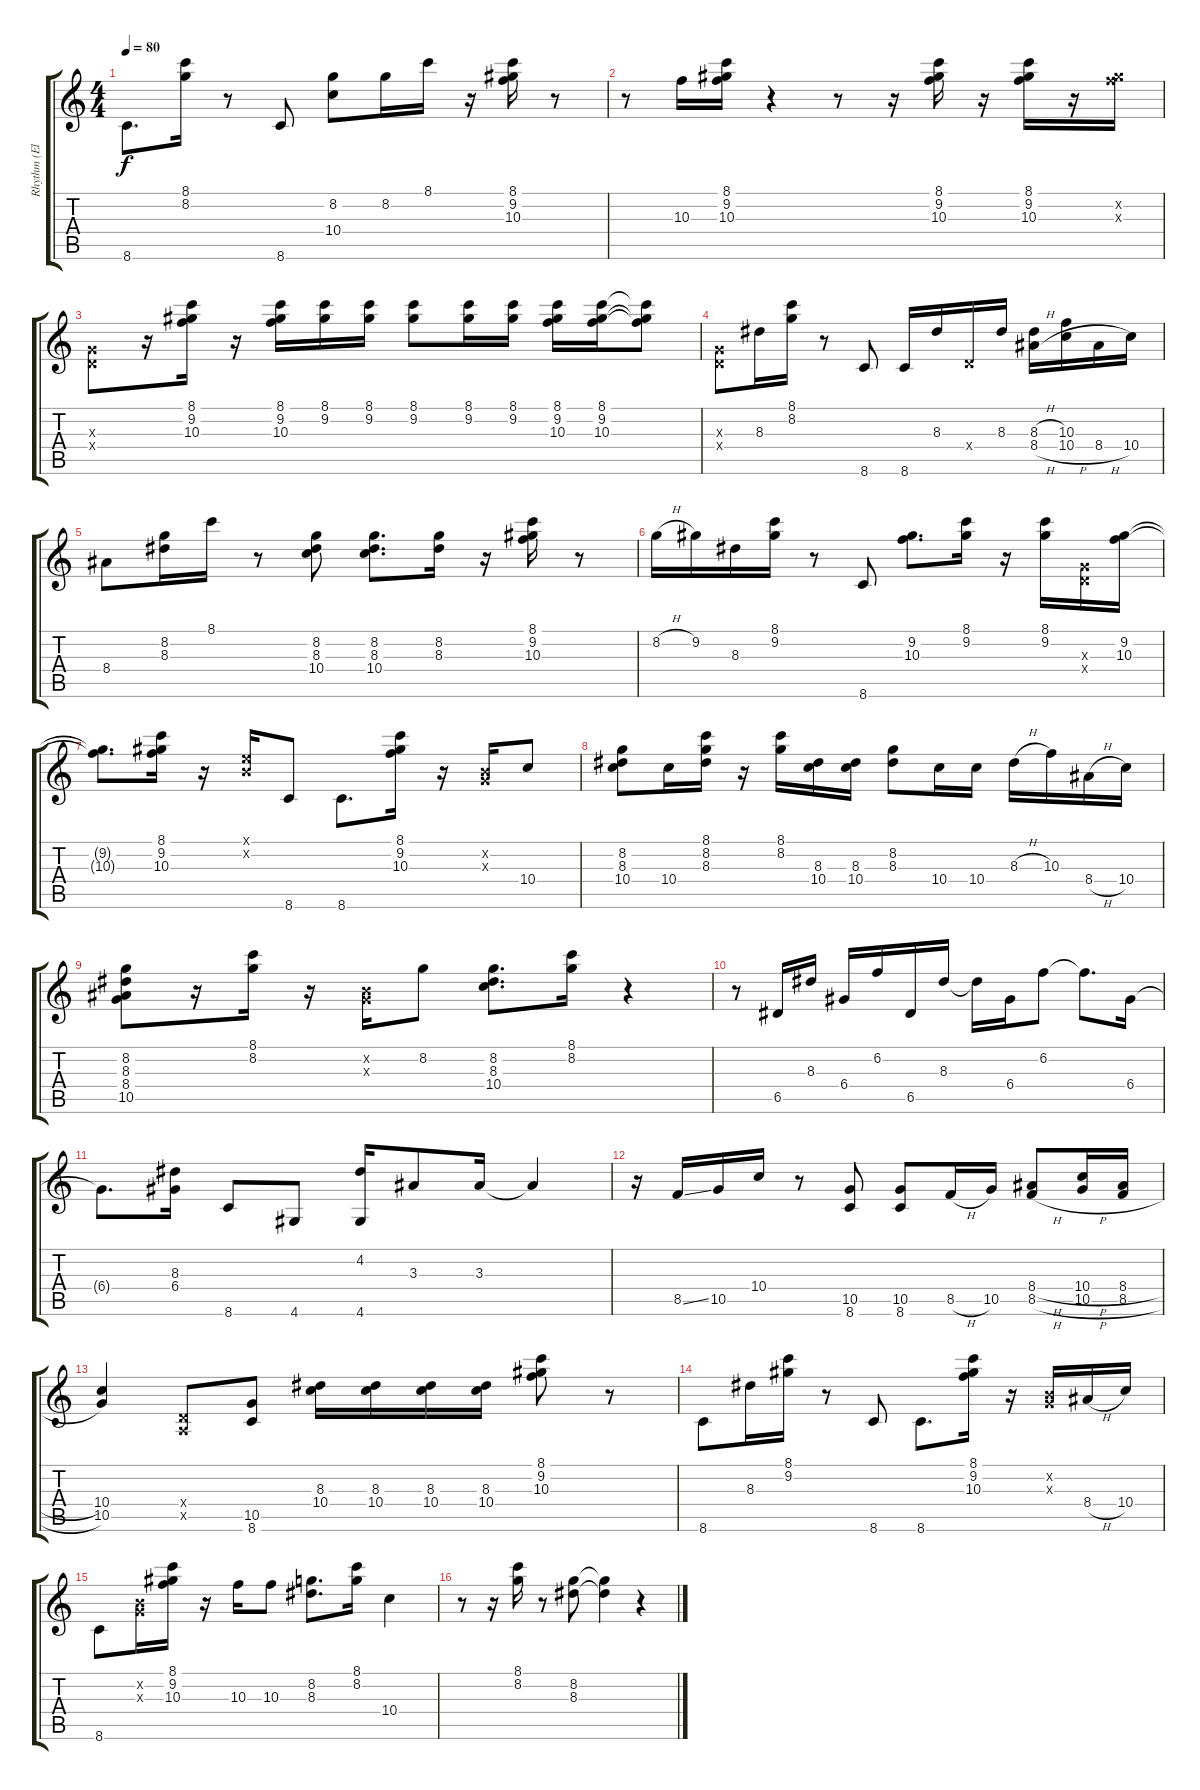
\track ("Rhythm (Electric Guitar (Clean)" "Rhythm (El") {instrument electricguitarclean}
\staff {score tabs}
\tuning (E4 B3 G3 D3 A2 E2) {hide}
\ts (4 4)
\tempo 80
\clef g2
\ks c
8.6.8{d dy f instrument electricguitarclean} (8.1 8.2).16 r.8 8.6.8 (8.2 10.4).8 8.2.16 8.1.16 r.16 (8.1 9.2 10.3).16 r.8 |
r.8 10.3.16 (8.1 9.2 10.3).16 r.4 r.8 r.16 (8.1 9.2 10.3).16 r.16 (8.1 9.2 10.3).16 r.16 (9.2{x} 10.3{x}).16 |
(0.3{x} 0.4{x}).8 r.16 (8.1 9.2 10.3).16 r.16 (8.1 9.2 10.3).16 (8.1 9.2).16 (8.1 9.2).16 (8.1 9.2).8 (8.1 9.2).16 (8.1 9.2).16 (8.1 9.2 10.3).16 (8.1 9.2 10.3).16 (8.1{t} 9.2{t} 10.3{t}).8 |
(0.3{x} 0.4{x}).8 8.3.16 (8.1 8.2).16 r.8 8.6.8 8.6.16 8.3.16 0.4{x}.16 8.3.16 (8.3{h} 8.4{h}).16 (10.3 10.4{h}).16 8.4{h}.16 10.4.16 |
8.4.8 (8.2 8.3).16 8.1.16 r.8 (8.2 8.3 10.4).8 (8.2 8.3 10.4).8{d} (8.2 8.3).16 r.16 (8.1 9.2 10.3).16 r.8 |
8.2{h}.16 9.2.16 8.3.16 (8.1 9.2).16 r.8 8.6.8 (9.2 10.3).8{d} (8.1 9.2).16 r.16 (8.1 9.2).16 (0.3{x} 0.4{x}).16 (9.2 10.3).16 |
(9.2{t} 10.3{t}).8{d} (8.1 9.2 10.3).16 r.16 (0.1{x} 0.2{x}).16 8.6.8 8.6.8{d} (8.1 9.2 10.3).16 r.16 (0.2{x} 0.3{x}).16 10.4.8 |
(8.2 8.3 10.4).8 10.4.16 (8.1 8.2 8.3).16 r.16 (8.1 8.2).16 (8.3 10.4).16 (8.3 10.4).16 (8.2 8.3).8 10.4.16 10.4.16 8.3{h}.16 10.3.16 8.4{h}.16 10.4.16 |
(8.2 8.3 8.4 10.5).8 r.16 (8.1 8.2).16 r.16 (0.2{x} 0.3{x}).16 8.2.8 (8.2 8.3 10.4).8{d} (8.1 8.2).16 r.4 |
r.8 6.5.16 8.3.16 6.4.16 6.2.16 6.5.16 8.3.16 8.3{t}.16 6.4.16 6.2.8 6.2{t}.8{d} 6.4.16 |
6.4{t}.8{d} (8.3 6.4).16 8.6.8 4.6.8 (4.2 4.6).16 3.3.8 3.3.16 3.3{t}.4 |
r.16 8.5{ss}.16 10.5.16 10.4.16 r.8 (10.5 8.6).8 (10.5 8.6).8 8.5{h}.16 10.5.16 (8.4{h} 8.5{h}).8 (10.4{h} 10.5{h}).16 (8.4{h} 8.5{h}).16 |
(10.4 10.5).4 (0.4{x} 0.5{x}).8 (10.5 8.6).8 (8.3 10.4).16 (8.3 10.4).16 (8.3 10.4).16 (8.3 10.4).16 (8.1 9.2 10.3).8 r.8 |
8.6.8 8.3.16 (8.1 9.2).16 r.8 8.6.8 8.6.8{d} (8.1 9.2 10.3).16 r.16 (0.2{x} 0.3{x}).16 8.4{h}.16 10.4.16 |
8.6.8 (0.2{x} 0.3{x}).16 (8.1 9.2 10.3).16 r.16 10.3.16 10.3.8 (8.2 8.3).8{d} (8.1 8.2).16 10.4.4 |
r.8 r.16 (8.1 8.2).16 r.8 (8.2 8.3).8 (8.2{t} 8.3{t}).4 r.4
